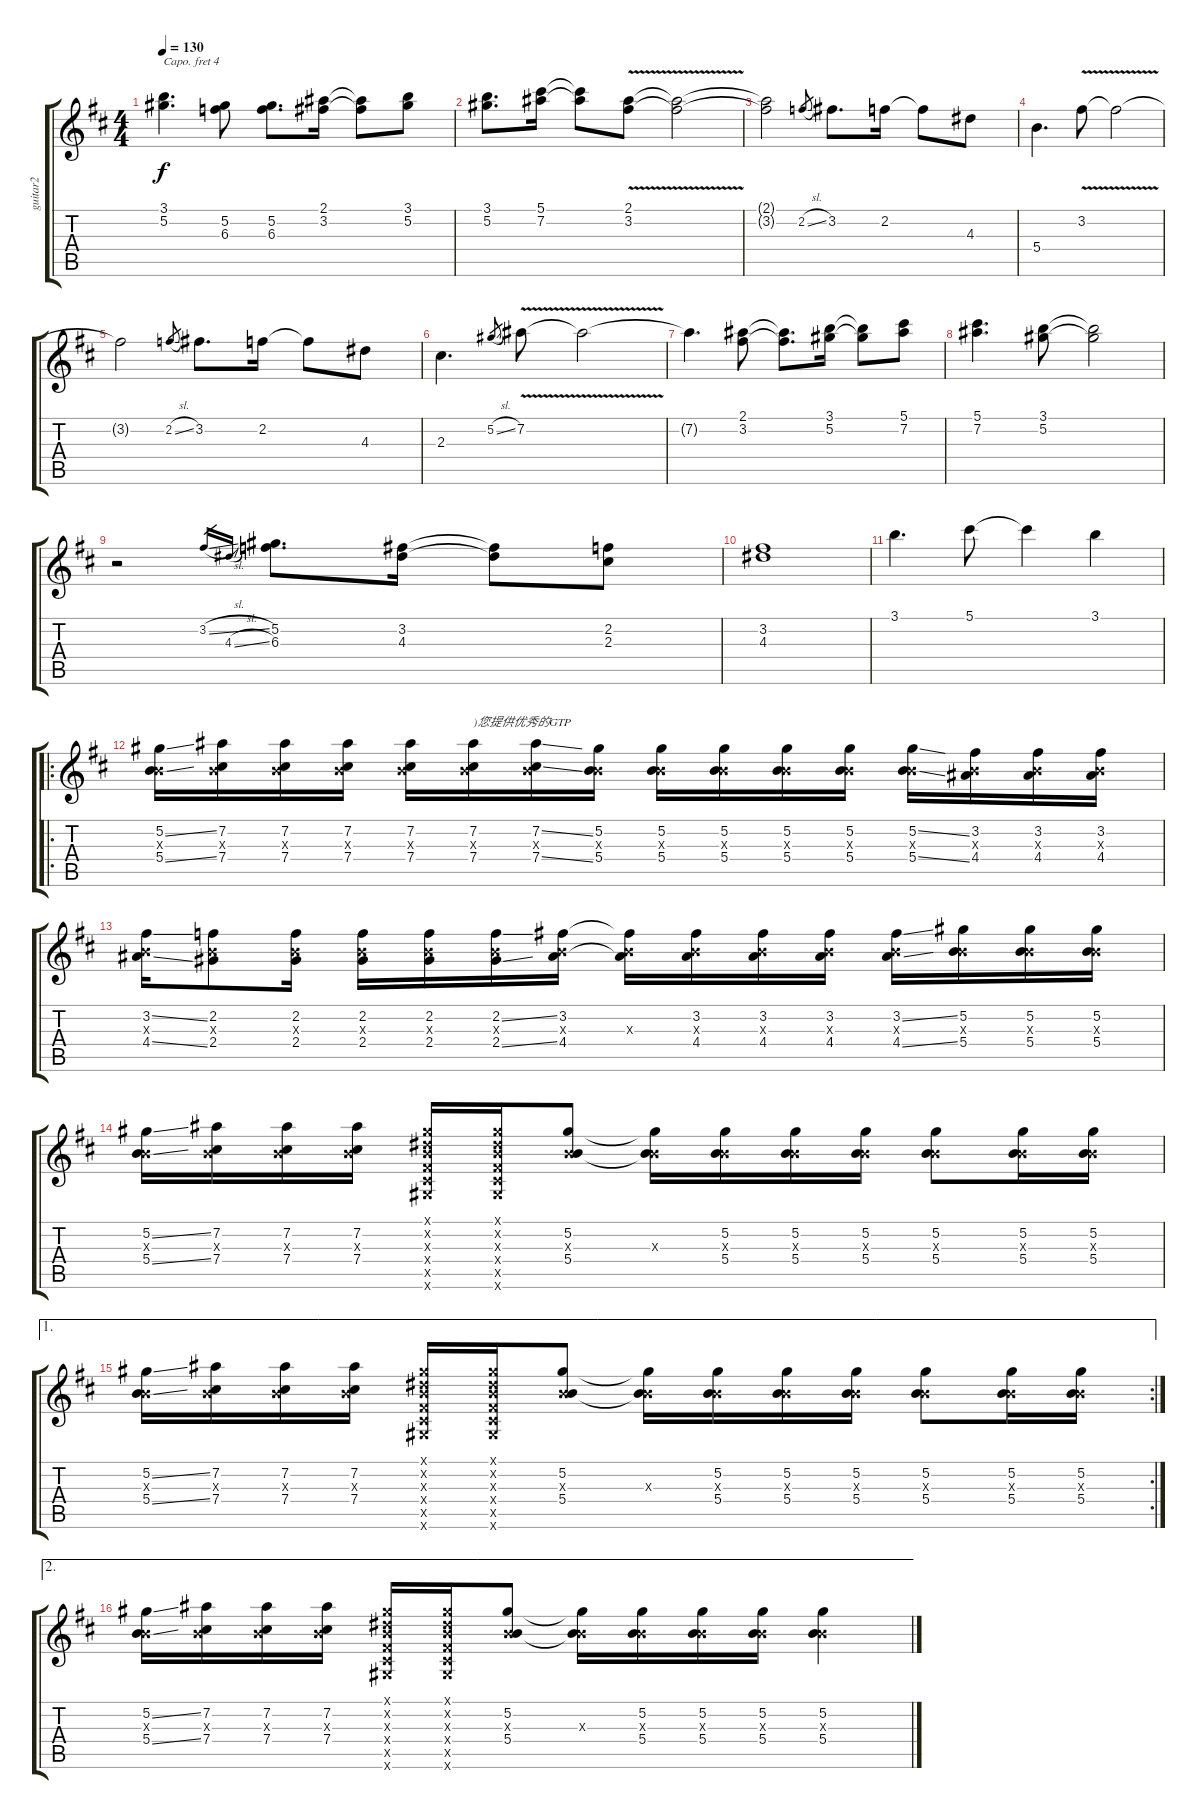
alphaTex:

\track ("guitar2" "guitar2") {instrument acousticguitarsteel}
\staff {score tabs}
\capo 4
\tuning (E4 B3 G3 D3 A2 E2) {hide}
\ts (4 4)
\tempo 130
\clef g2
\ks d
(3.1{t} 5.2{t}).4{d dy f} (5.2 6.3).8 (5.2 6.3).8{d} (2.1 3.2).16 (2.1{t} 3.2{t}).8 (3.1 5.2).8 |
(3.1 5.2).8{d} (5.1 7.2).16 (5.1{t} 7.2{t}).8 (2.1{v} 3.2{v}).8 (2.1{t} 3.2{t}).2 |
(2.1{t} 3.2{t}).2 2.2{sl}.8{gr} 3.2.8{d} 2.2.16 2.2{t}.8 4.3.8 |
5.4.4{d} 3.2{v}.8 3.2{t}.2 |
3.2{t}.2 2.2{sl}.8{gr} 3.2.8{d} 2.2.16 2.2{t}.8 4.3.8 |
2.3.4{d} 5.2{sl}.8{gr} 7.2{v}.8 7.2{t}.2 |
7.2{t}.4{d} (2.1 3.2).8 (2.1{t} 3.2{t}).8{d} (3.1 5.2).16 (3.1{t} 5.2{t}).8 (5.1 7.2).8 |
(5.1 7.2).4{d} (3.1 5.2).8 (3.1{t} 5.2{t}).2 |
r.2 3.2{sl}.16{gr} 4.3{sl}.16{gr} (5.2 6.3).8{d} (3.2 4.3).16 (3.2{t} 4.3{t}).8 (2.2 2.3).8 |
(3.2 4.3).1 |
3.1.4{d} 5.1.8 5.1{t}.4 3.1.4 |
\ro
(5.2{ss} 0.3{x} 5.4{ss}).16 (7.2 0.3{x} 7.4).16 (7.2 0.3{x} 7.4).16 (7.2 0.3{x} 7.4).16 (7.2 0.3{x} 7.4).16 (7.2 0.3{x} 7.4).16{txt ")您提供优秀的GTP"} (7.2{ss} 0.3{x} 7.4{ss}).16 (5.2 0.3{x} 5.4).16 (5.2 0.3{x} 5.4).16 (5.2 0.3{x} 5.4).16 (5.2 0.3{x} 5.4).16 (5.2 0.3{x} 5.4).16 (5.2{ss} 0.3{x} 5.4{ss}).16 (3.2 0.3{x} 4.4).16 (3.2 0.3{x} 4.4).16 (3.2 0.3{x} 4.4).16 |
(3.2{ss} 0.3{x} 4.4{ss}).16 (2.2 0.3{x} 2.4).8 (2.2 0.3{x} 2.4).16 (2.2 0.3{x} 2.4).16 (2.2 0.3{x} 2.4).16 (2.2{ss} 0.3{x} 2.4{ss}).16 (3.2 0.3{x} 4.4).16 (3.2{t} 0.3{x} 4.4{t}).16 (3.2 0.3{x} 4.4).16 (3.2 0.3{x} 4.4).16 (3.2 0.3{x} 4.4).16 (3.2{ss} 0.3{x} 4.4{ss}).16 (5.2 0.3{x} 5.4).16 (5.2 0.3{x} 5.4).16 (5.2 0.3{x} 5.4).16 |
(5.2{ss} 0.3{x} 5.4{ss}).16 (7.2 0.3{x} 7.4).16 (7.2 0.3{x} 7.4).16 (7.2 0.3{x} 7.4).16 (0.1{x} 0.2{x} 0.3{x} 0.4{x} 0.5{x} 0.6{x}).16 (0.1{x} 0.2{x} 0.3{x} 0.4{x} 0.5{x} 0.6{x}).16 (5.2 0.3{x} 5.4).8 (5.2{t} 0.3{x} 5.4{t}).16 (5.2 0.3{x} 5.4).16 (5.2 0.3{x} 5.4).16 (5.2 0.3{x} 5.4).16 (5.2 0.3{x} 5.4).8 (5.2 0.3{x} 5.4).16 (5.2 0.3{x} 5.4).16 |
\ae 1
\rc 2
(5.2{ss} 0.3{x} 5.4{ss}).16 (7.2 0.3{x} 7.4).16 (7.2 0.3{x} 7.4).16 (7.2 0.3{x} 7.4).16 (0.1{x} 0.2{x} 0.3{x} 0.4{x} 0.5{x} 0.6{x}).16 (0.1{x} 0.2{x} 0.3{x} 0.4{x} 0.5{x} 0.6{x}).16 (5.2 0.3{x} 5.4).8 (5.2{t} 0.3{x} 5.4{t}).16 (5.2 0.3{x} 5.4).16 (5.2 0.3{x} 5.4).16 (5.2 0.3{x} 5.4).16 (5.2 0.3{x} 5.4).8 (5.2 0.3{x} 5.4).16 (5.2 0.3{x} 5.4).16 |
\ae 2
(5.2{ss} 0.3{x} 5.4{ss}).16 (7.2 0.3{x} 7.4).16 (7.2 0.3{x} 7.4).16 (7.2 0.3{x} 7.4).16 (0.1{x} 0.2{x} 0.3{x} 0.4{x} 0.5{x} 0.6{x}).16 (0.1{x} 0.2{x} 0.3{x} 0.4{x} 0.5{x} 0.6{x}).16 (5.2 0.3{x} 5.4).8 (5.2{t} 0.3{x} 5.4{t}).16 (5.2 0.3{x} 5.4).16 (5.2 0.3{x} 5.4).16 (5.2 0.3{x} 5.4).16 (5.2 0.3{x} 5.4).4
